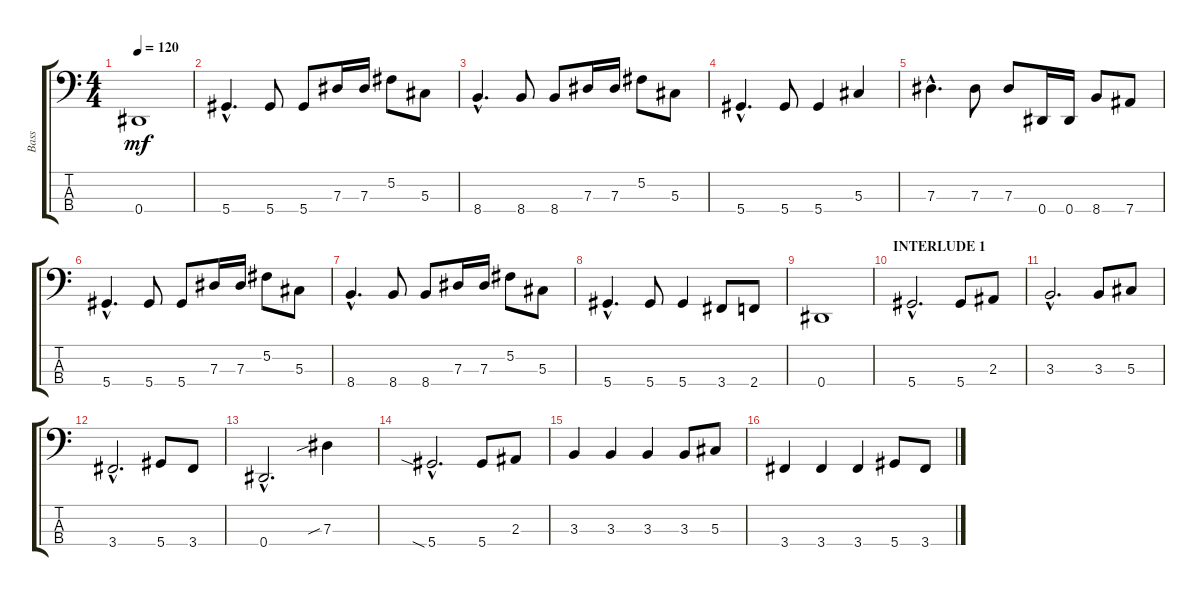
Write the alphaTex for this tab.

\track ("Bass" "Bass") {instrument electricbassfinger}
\staff {score tabs}
\tuning (Gb2 Db2 Ab1 Eb1) {hide}
\ts (4 4)
\tempo 120
\clef f4
\ks c
0.4.1{dy mf} |
5.4{hac}.4{d} 5.4.8 5.4.8 7.3.16 7.3.16 5.2.8 5.3.8 |
8.4{hac}.4{d} 8.4.8 8.4.8 7.3.16 7.3.16 5.2.8 5.3.8 |
5.4{hac}.4{d} 5.4.8 5.4.4 5.3.4 |
7.3{hac}.4{d} 7.3.8 7.3.8 0.4.16 0.4.16 8.4.8 7.4.8 |
5.4{hac}.4{d} 5.4.8 5.4.8 7.3.16 7.3.16 5.2.8 5.3.8 |
8.4{hac}.4{d} 8.4.8 8.4.8 7.3.16 7.3.16 5.2.8 5.3.8 |
5.4{hac}.4{d} 5.4.8 5.4.4 3.4.8 2.4.8 |
0.4.1 |
\section ("" "INTERLUDE 1")
5.4{hac}.2{d} 5.4.8 2.3.8 |
3.3{hac}.2{d} 3.3.8 5.3.8 |
3.4{hac}.2{d} 5.4.8 3.4.8 |
0.4{hac}.2{d} 7.3{sib}.4 |
5.4{sia hac}.2{d} 5.4.8 2.3.8 |
3.3.4 3.3.4 3.3.4 3.3.8 5.3.8 |
3.4.4 3.4.4 3.4.4 5.4.8 3.4.8
